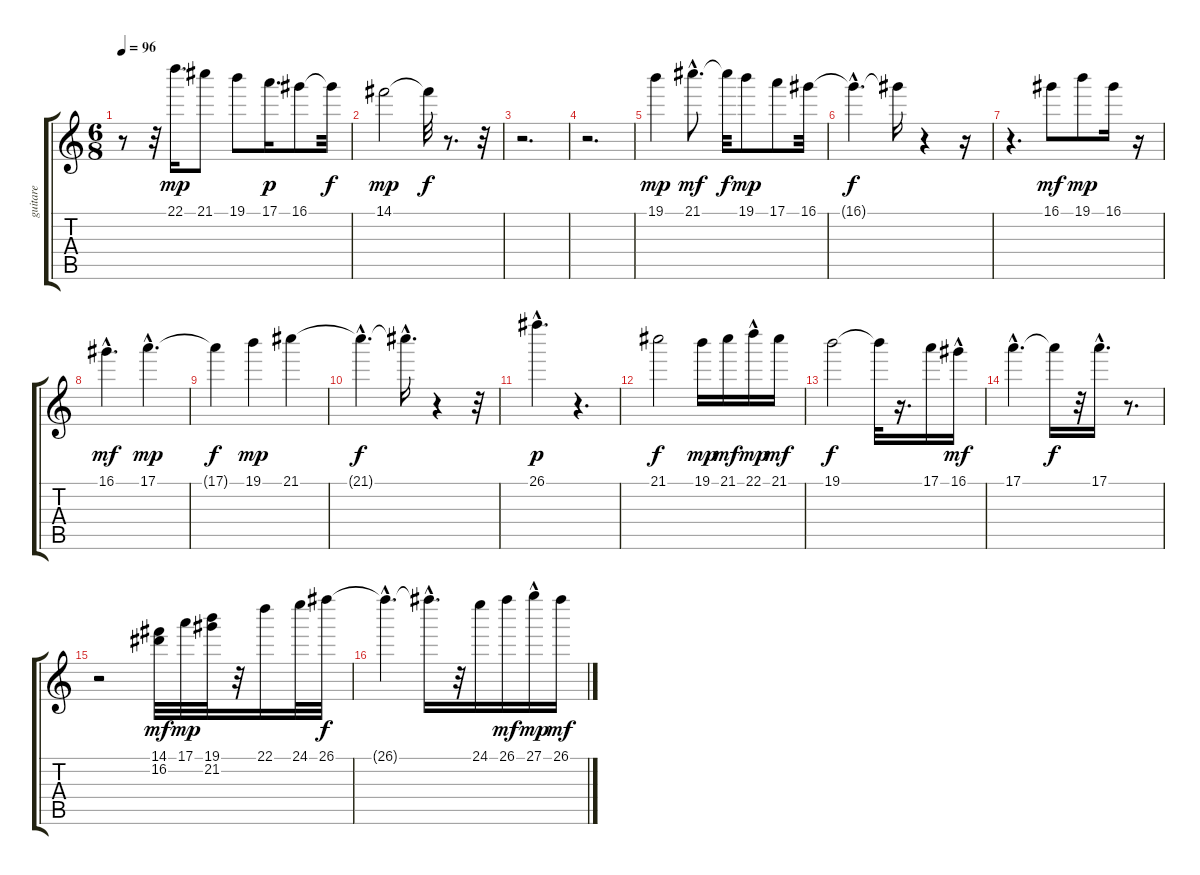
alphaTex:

\track ("guitare" "guitare") {instrument acousticguitarnylon}
\staff {score tabs}
\tuning (E4 B3 G3 D3 A2 E2) {hide}
\ts (6 8)
\tempo 96
\clef g2
\ks c
r.8{dy mp} r.32 22.1.16{d} 21.1.8 19.1.8 17.1.16{d dy p} 16.1.8 16.1{t}.32{dy f} |
14.1.2{dy mp} 14.1{t}.32{dy f} r.8{d} r.32 |
r.2{d} |
r.2{d} |
19.1.4{dy mp} 21.1{hac}.8{d dy mf} 21.1{t}.32{dy f} 19.1.8{dy mp} 17.1.8 16.1.32 |
16.1{hac t}.4{d dy f} 16.1{t}.16 r.4 r.16 |
r.4{d} 16.1.8{dy mf} 19.1.8{dy mp} 16.1.16 r.16 |
16.1{hac}.4{d dy mf} 17.1{hac}.4{d dy mp} |
17.1{t}.4{dy f} 19.1.4{dy mp} 21.1.4 |
21.1{hac t}.4{d dy f} 21.1{hac t}.16{d} r.4 r.32 |
26.1{hac}.4{d dy p} r.4{d} |
21.1.2{dy f} 19.1.16{dy mp} 21.1.16{dy mf} 22.1{hac}.16{dy mp} 21.1.16{dy mf} |
19.1.2{dy f} 19.1{t}.32 r.16{d} 17.1.16 16.1{hac}.16{dy mf} |
17.1{hac}.4{d} 17.1{t}.16{dy f} r.32 17.1{hac}.16{d} r.8{d} |
r.2 (14.1 16.2).32{dy mf} 17.1.32{dy mp} (19.1 21.2).32 r.32 22.1.16 24.1.32 26.1.32{dy f} |
26.1{hac t}.4{d} 26.1{hac t}.16{d} r.32 24.1.16 26.1.16{dy mf} 27.1{hac}.16{dy mp} 26.1.16{dy mf}
